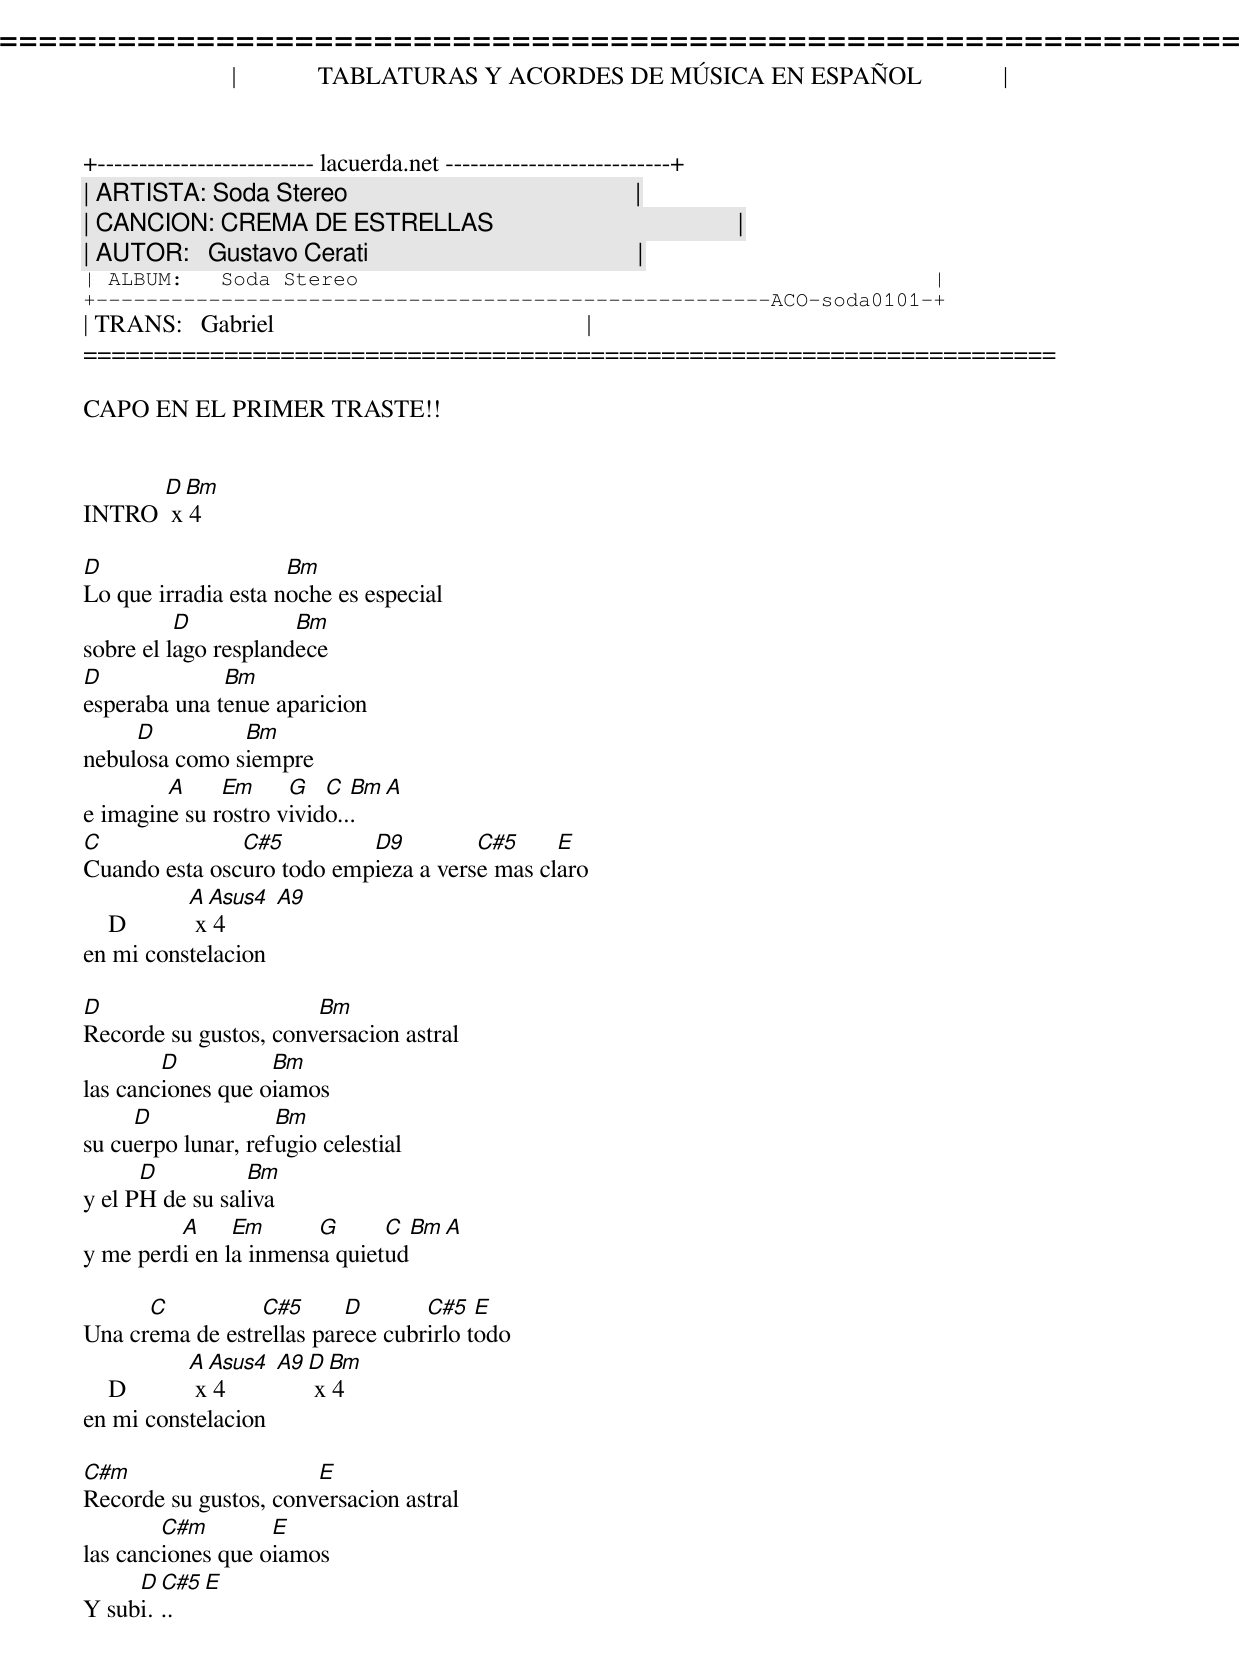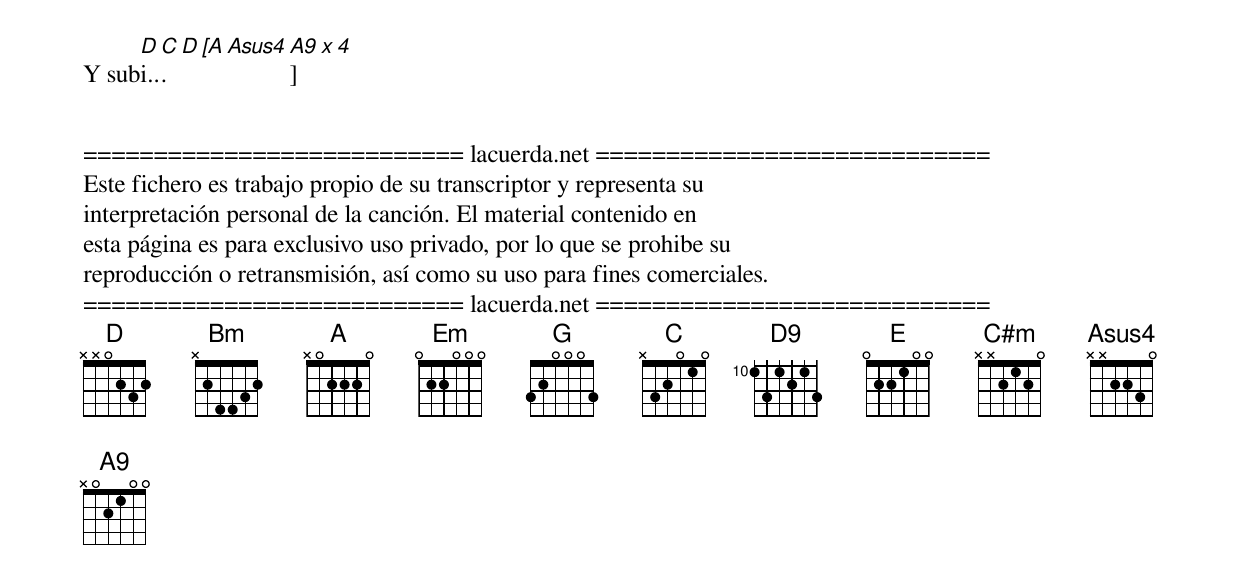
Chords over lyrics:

=====================================================================
|             TABLATURAS Y ACORDES DE MÚSICA EN ESPAÑOL             |
+-------------------------- lacuerda.net ---------------------------+
| ARTISTA: Soda Stereo                                              |
| CANCION: CREMA DE ESTRELLAS                                       |
| AUTOR:   Gustavo Cerati                                           |
| ALBUM:   Soda Stereo                                              |
+------------------------------------------------------ACO-soda0101-+
| TRANS:   Gabriel                                                  |
=====================================================================

CAPO EN EL PRIMER TRASTE!!


INTRO [D Bm] x 4

D                    Bm
Lo que irradia esta noche es especial
          D           Bm
sobre el lago resplandece
D             Bm
esperaba una tenue aparicion
     D         Bm
nebulosa como siempre
        A     Em     G   C  Bm A
e imagine su rostro vivido...
C              C#5         D9         C#5     E
Cuando esta oscuro todo empieza a verse mas claro
    D          [A Asus4  A9] x 4
en mi constelacion

D                      Bm
Recorde su gustos, conversacion astral
        D          Bm
las canciones que oiamos
     D              Bm
su cuerpo lunar, refugio celestial
      D          Bm
y el PH de su saliva
         A     Em      G      C  Bm A
y me perdi en la inmensa quietud

      C          C#5      D       C#5   E
Una crema de estrellas parece cubrirlo todo
    D          [A Asus4  A9] x 4  [D Bm] x 4
en mi constelacion

C#m                    E
Recorde su gustos, conversacion astral
        C#m        E
las canciones que oiamos
     D C#5 E
Y subi...
     D  C  D  [A Asus4  A9] x 4
Y subi...


=========================== lacuerda.net ============================
Este fichero es trabajo propio de su transcriptor y representa su
interpretación personal de la canción. El material contenido en
esta página es para exclusivo uso privado, por lo que se prohibe su
reproducción o retransmisión, así como su uso para fines comerciales.
=========================== lacuerda.net ============================
